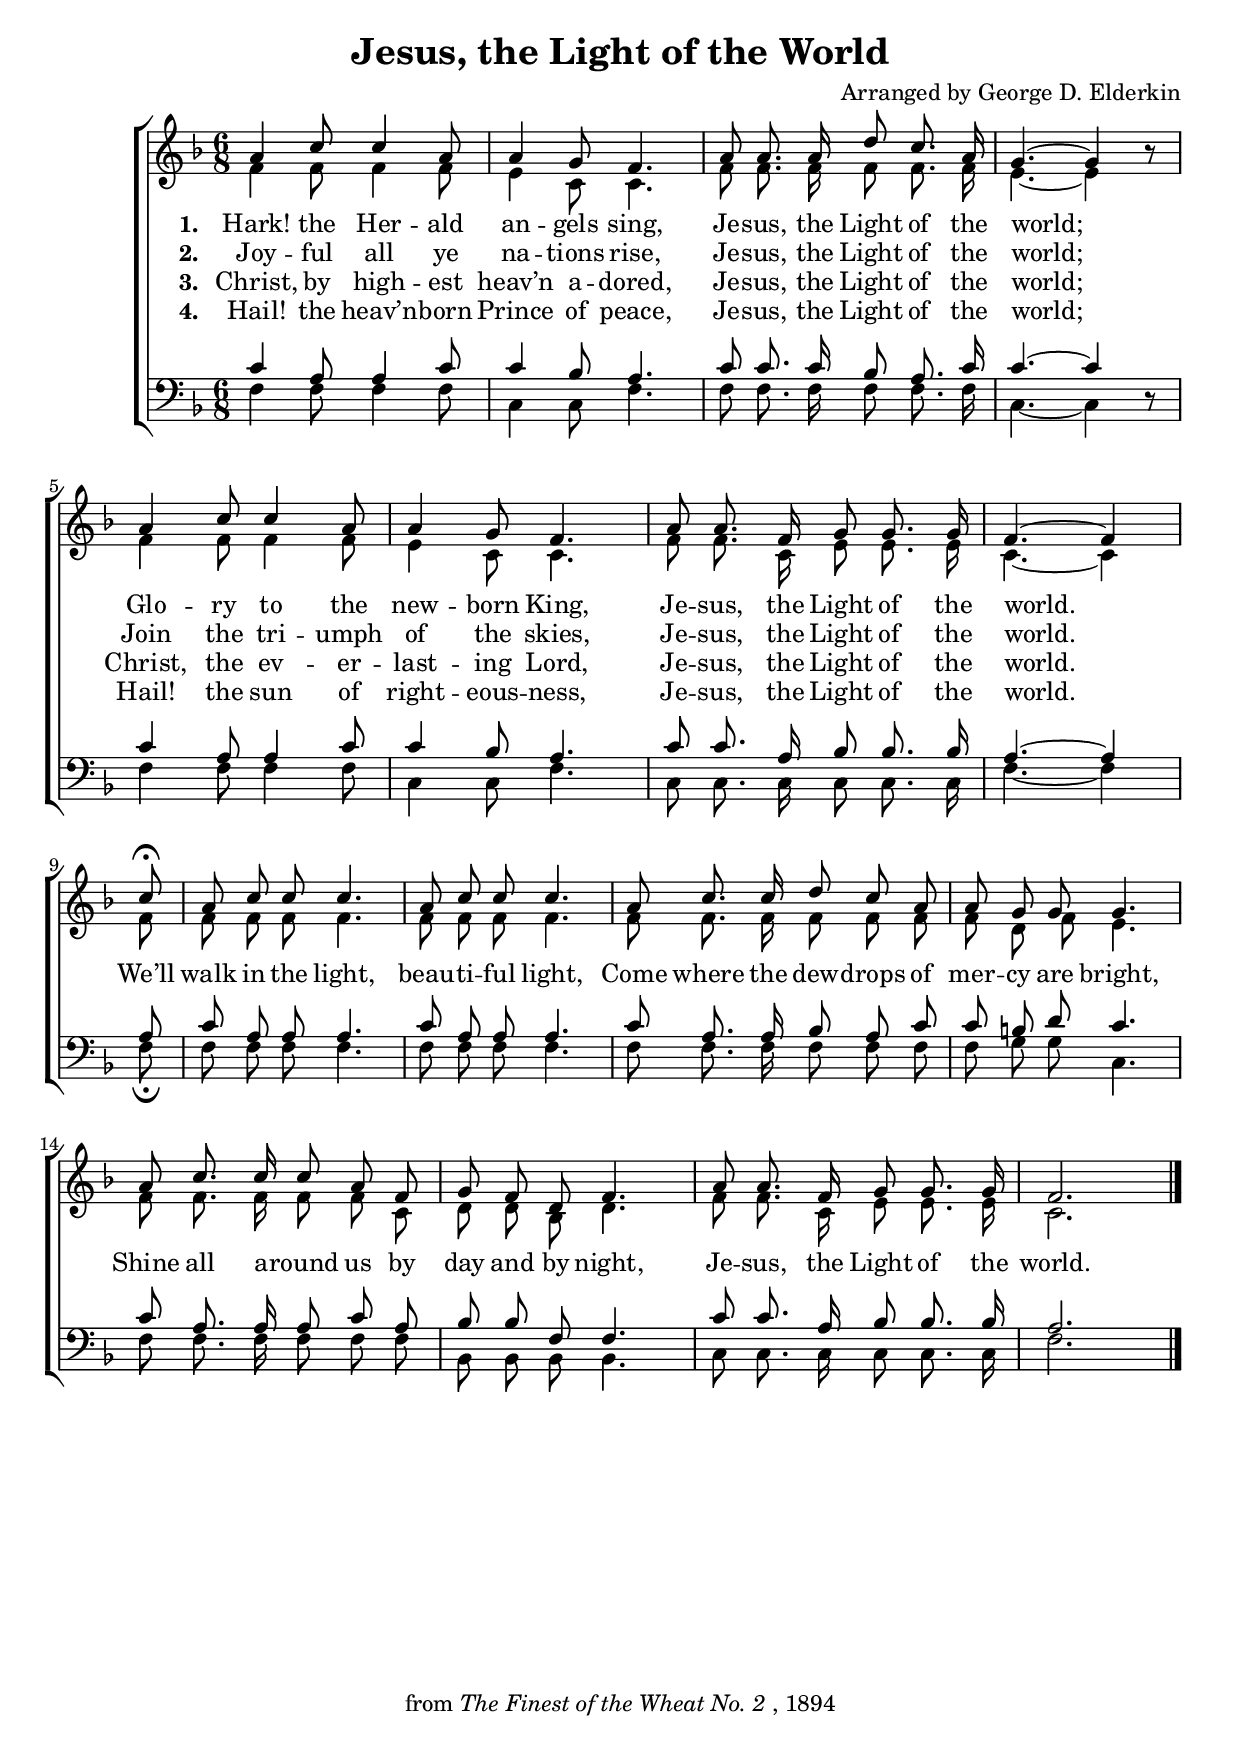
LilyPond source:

\version "2.14.2"
\include "util.ly"
\header {
  title = "Jesus, the Light of the World"
  composer = "Arranged by George D. Elderkin"
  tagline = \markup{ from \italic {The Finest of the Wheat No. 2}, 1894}
}

global = {
  \key f \major
  \time 6/8
  \autoBeamOff
}

sopMusic = \relative c'' {
  a4 c8 c4 a8 |
  a4 g8 f4. |
  a8 a8. a16 d8 c8. a16 |
  g4.~ g4 b8\rest |
  a4 c8 c4 a8 |
  a4 g8 f4. |
  
  a8 a8. f16 g8 g8. g16 |
  \partial 8*5 f4.~ f4 | \break
  \partial 8 c'8\fermata |
  a8 c c c4. |
  a8 c c c4. |
  a8 c8. c16
  
  d8 c a |
  a g g g4. |
  a8 c8. c16 c8 a f |
  g f d f4.
  a8 a8. f16 g8 g8. g16 |
  f2. \bar "|."
}
sopWords = \lyricmode {
  
}

altoMusic = \relative c' {
  f4 f8 f4 f8 |
  e4 c8 c4. |
  f8 f8. f16 f8 f8. f16 |
  e4.~ e4 s8 |
  f4 f8 f4 f8 |
  e4 c8 c4. |
  
  f8 f8. c16 e8 e8. e16 |
  c4.~ c4 |
  f8 |
  f8 f f f4. |
  f8 f f f4. |
  f8 f8. f16 
  
  f8 f f |
  f d f e4. |
  f8 f8. f16 f8 f c |
  d d bes d4. |
  
  f8 f8. c16 e8 e8. e16 |
  c2. \bar "|."
}
altoWords = \lyricmode {
  \set stanza = #"1. "
  Hark! the Her -- ald an -- gels sing,
  Je -- sus, the Light of the world;
  Glo -- ry to the new -- born King,
  Je -- sus, the Light of the world.
  
  \dropLyricsIV
  We’ll walk in the light,
  beau -- ti -- ful light,
  Come where the dew -- drops of mer -- cy are bright,
  \raiseLyrics
  Shine all a -- round us by day and by night,
  Je -- sus, the Light of the world.
}
altoWordsII = \lyricmode {
%\markup\italic
  \set stanza = #"2. "
  Joy -- ful all ye na -- tions rise,
  Je -- sus, the Light of the world;
  Join the tri -- umph of the skies,
  Je -- sus, the Light of the world.
}
altoWordsIII = \lyricmode {
  \set stanza = #"3. "
  Christ, by high -- est heav’n a -- dored,
  Je -- sus, the Light of the world;
  Christ, the ev -- er -- last -- ing Lord,
  Je -- sus, the Light of the world.
}
altoWordsIV = \lyricmode {
  \set stanza = #"4. "
  Hail! the heav’n -- born Prince of peace,
  Je -- sus, the Light of the world;
  Hail! the sun of right -- eous -- ness,
  Je -- sus, the Light of the world.
}
altoWordsV = \lyricmode {
  \set stanza = #"5. "
  \set ignoreMelismata = ##t
}
altoWordsVI = \lyricmode {
  \set stanza = #"6. "
  \set ignoreMelismata = ##t
}
tenorMusic = \relative c' {
  c4 a8 a4 c8 |
  c4 bes8 a4. |
  c8 c8. c16 bes8 a8. c16 |
  c4.~ c4 s8 |
  c4 a8 a4 c8 |
  c4 bes8 a4. |
  
  c8 c8. a16 bes8 bes8. bes16 |
  a4.~ a4 |
  a8 |
  c8 a a a4. |
  c8 a a a4. |
  c8 a8. a16 
  
  bes8 a c |
  c b d c4. |
  c8 a8. a16 a8 c a |
  bes bes f f4. |
  
  c'8 c8. a16 bes8 bes8. bes16 |
  a2. \bar "|."
}
tenorWords = \lyricmode {

}

bassMusic = \relative c {
  f4 f8 f4 f8 |
  c4 c8 f4. |
  f8 f8. f16 f8 f8. f16 |
  c4.~ c4 d8\rest |
  f4 f8 f4 f8 |
  c4 c8 f4. |
  
  c8 c8. c16 c8 c8. c16 |
  f4.~ f4 |
  f8\fermata |
  f8 f f f4. |
  f8 f f f4. |
  f8 f8. f16
  
  f8 f f |
  f g g c,4. |
  f8 f8. f16 f8 f f |
  bes, bes bes bes4. |
  
  c8 c8. c16 c8 c8. c16 |
  f2. \bar "|."
}
bassWords = \lyricmode {

}

pianoRH = \relative c' {
  
}
pianoLH = \relative c' {
  
}

\score {
  <<
   \new ChoirStaff <<
    \new Staff = women <<
      \new Voice = "sopranos" { \voiceOne << \global \sopMusic >> }
      \new Voice = "altos" { \voiceTwo << \global \altoMusic >> }
    >>
    \new Lyrics \with { alignAboveContext = #"women" \override VerticalAxisGroup #'nonstaff-relatedstaff-spacing = #'((basic-distance . 1))} \lyricsto "sopranos" \sopWords
    \new Lyrics = "altosVI"  \with { alignBelowContext = #"women" } \lyricsto "sopranos" \altoWordsVI
    \new Lyrics = "altosV"  \with { alignBelowContext = #"women" } \lyricsto "sopranos" \altoWordsV
    \new Lyrics = "altosIV"  \with { alignBelowContext = #"women" } \lyricsto "sopranos" \altoWordsIV
    \new Lyrics = "altosIII"  \with { alignBelowContext = #"women" } \lyricsto "sopranos" \altoWordsIII
    \new Lyrics = "altosII"  \with { alignBelowContext = #"women" } \lyricsto "sopranos" \altoWordsII
    \new Lyrics = "altos"  \with { alignBelowContext = #"women" } \lyricsto "sopranos" \altoWords
   \new Staff = men <<
      \clef bass
      \new Voice = "tenors" { \voiceOne << \global \tenorMusic >> }
      \new Voice = "basses" { \voiceTwo << \global \bassMusic >> }
    >>
    \new Lyrics \with { alignAboveContext = #"men" \override VerticalAxisGroup #'nonstaff-relatedstaff-spacing = #'((basic-distance . 1)) } \lyricsto "tenors" \tenorWords
    \new Lyrics \with { alignBelowContext = #"men" \override VerticalAxisGroup #'nonstaff-relatedstaff-spacing = #'((basic-distance . 1)) } \lyricsto "basses" \bassWords
  >>
%    \new PianoStaff << \new Staff { \new Voice { \pianoRH } } \new Staff { \clef "bass" \pianoLH } >>
  >>
  \layout { }
  \midi {
    \tempo 4 = 90
    \set Staff.midiInstrument = "flute"
  
    \context {
      \Voice
      \remove "Dynamic_performer"
    }
  }
}
